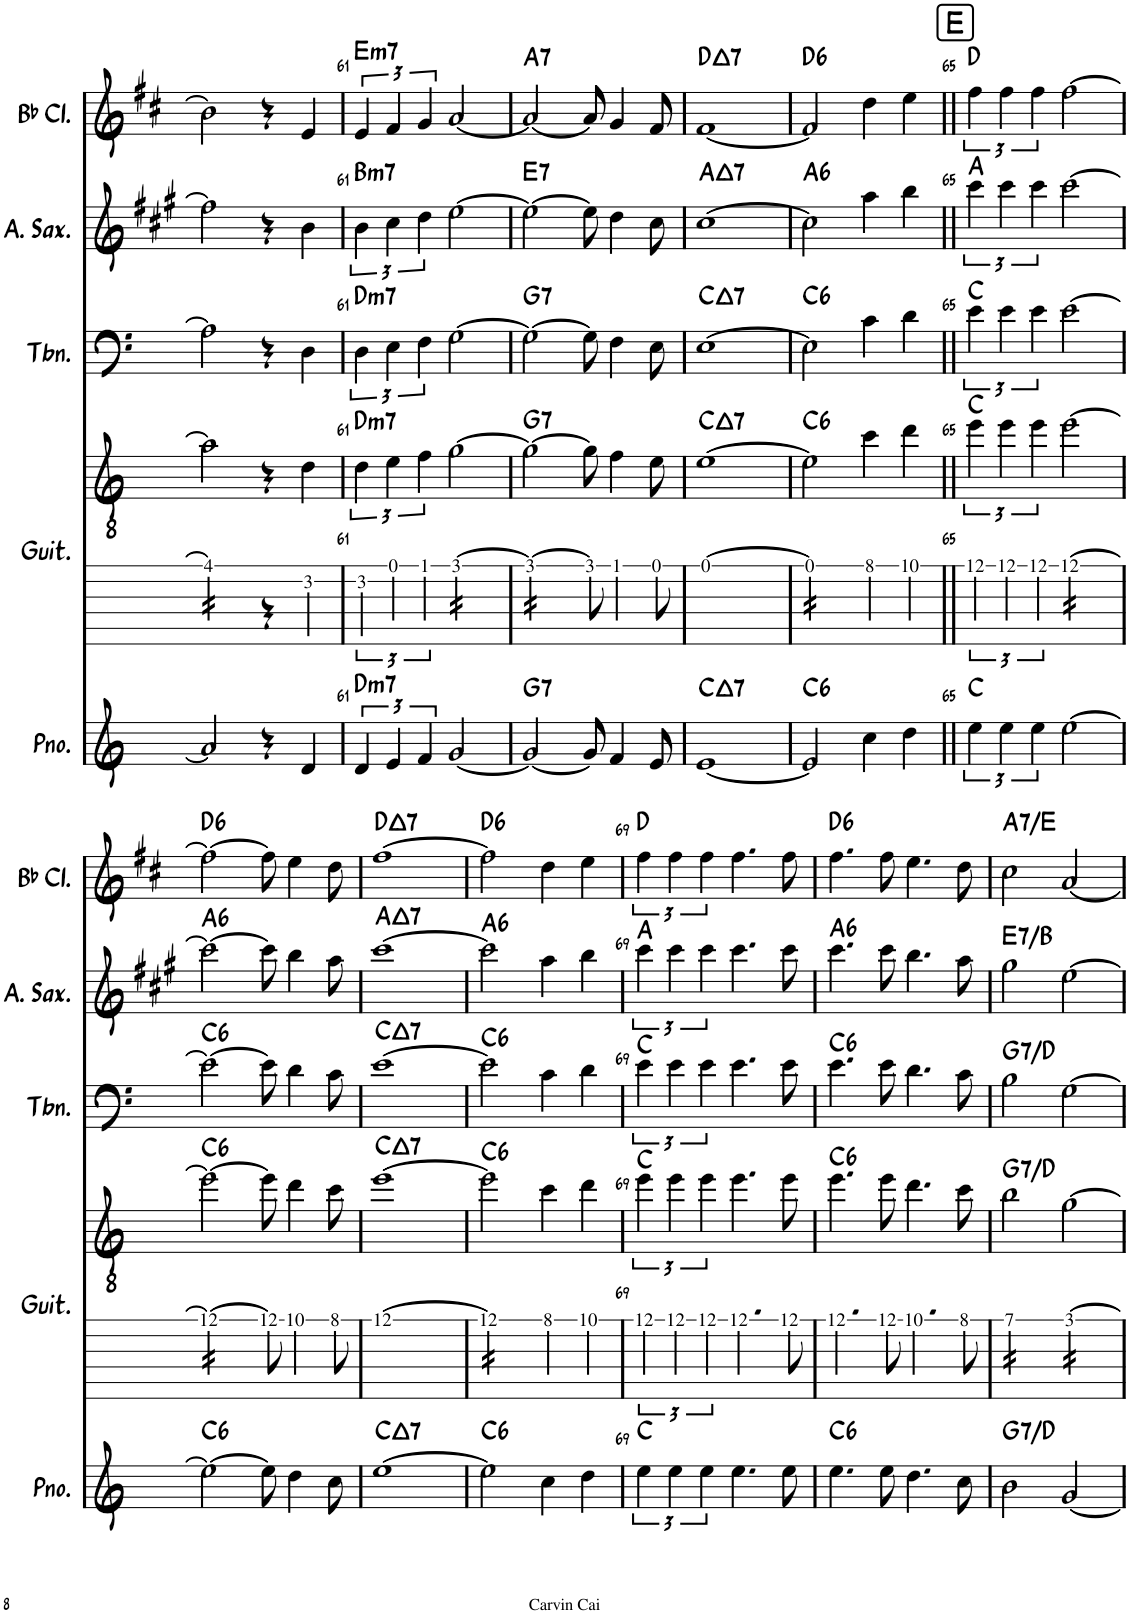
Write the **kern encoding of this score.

**kern	**harte	**kern	**kern	**harte	**kern	**harte	**kern	**harte	**kern	**harte
*part5	*part5	*part4	*part4	*part4	*part3	*part3	*part2	*part2	*part1	*part1
*staff6	*	*staff5	*staff4	*	*staff3	*	*staff2	*	*staff1	*
*I"钢琴	*	*I"原音吉他	*	*	*I"长号	*	*I"中音萨克斯	*	*I"降B调单簧管	*
!!LO:PB:g=z
*clefG2	*	*	*clefGv2	*	*clefF4	*	*clefG2	*	*clefG2	*
*	*	*	*	*	*	*	*Trd5c9	*	*Trd1c2	*
*k[]	*	*k[]	*k[]	*	*k[]	*	*k[f#c#g#]	*	*k[f#c#]	*
*M4/4	*	*M4/4	*M4/4	*	*M4/4	*	*M4/4	*	*M4/4	*
=60	=60	=60	=60	=60	=60	=60	=60	=60	=60	=60
2a-/]	.	2a-\]	2a-\]	.	2A-\]	.	2ff\]	.	2b-\]	.
4r	.	4r	4r	.	4r	.	4r	.	4r	.
4d/	.	4d\	4d\	.	4D\	.	4b\	.	4e/	.
=61	=61	=61	=61	=61	=61	=61	=61	=61	=61	=61
!	!LO:H:kt=m7	!	!	!LO:H:kt=m7	!	!LO:H:kt=m7	!	!LO:H:kt=m7	!	!LO:H:kt=m7
6d/	D:min7	6d\	6d\	D:min7	6D\	D:min7	6b\	B:min7	6e/	E:min7
6e/	.	6e\	6e\	.	6E\	.	6cc#\	.	6f#/	.
6f/	.	6f\	6f\	.	6F\	.	6dd\	.	6g/	.
[2g/	.	[2g\	[2g\	.	[2G\	.	[2ee\	.	[2a/	.
=62	=62	=62	=62	=62	=62	=62	=62	=62	=62	=62
!	!LO:H:kt=7	!	!	!LO:H:kt=7	!	!LO:H:kt=7	!	!LO:H:kt=7	!	!LO:H:kt=7
2g/_	G:7	2g\_	2g\_	G:7	2G\_	G:7	2ee\_	E:7	2a/_	A:7
8g/]	.	8g\]	8g\]	.	8G\]	.	8ee\]	.	8a/]	.
4f/	.	4f\	4f\	.	4F\	.	4dd\	.	4g/	.
8e/	.	8e\	8e\	.	8E\	.	8cc#\	.	8f#/	.
=63	=63	=63	=63	=63	=63	=63	=63	=63	=63	=63
!	!LO:H:kt=7	!	!	!LO:H:kt=7	!	!LO:H:kt=7	!	!LO:H:kt=7	!	!LO:H:kt=7
[1e	C:maj7	[1e	[1e	C:maj7	[1E	C:maj7	[1cc#	A:maj7	[1f#	D:maj7
=64	=64	=64	=64	=64	=64	=64	=64	=64	=64	=64
!	!LO:H:kt=6	!	!	!LO:H:kt=6	!	!LO:H:kt=6	!	!LO:H:kt=6	!	!LO:H:kt=6
2e/]	C:maj6	2e\]	2e\]	C:maj6	2E\]	C:maj6	2cc#\]	A:maj6	2f#/]	D:maj6
4cc\	.	4cc\	4cc\	.	4c\	.	4aa\	.	4dd\	.
4dd\	.	4dd\	4dd\	.	4d\	.	4bb\	.	4ee\	.
!!LO:REH:place=s1:a:B:cj:fs=14:t=E
=65||	=65||	=65||	=65||	=65||	=65||	=65||	=65||	=65||	=65||	=65||
6ee\	C:maj	6ee\	6ee\	C:maj	6e\	C:maj	6ccc#\	A:maj	6ff#\	D:maj
6ee\	.	6ee\	6ee\	.	6e\	.	6ccc#\	.	6ff#\	.
6ee\	.	6ee\	6ee\	.	6e\	.	6ccc#\	.	6ff#\	.
[2ee\	.	[2ee\	[2ee\	.	[2e\	.	[2ccc#\	.	[2ff#\	.
!!LO:LB:g=z
=66	=66	=66	=66	=66	=66	=66	=66	=66	=66	=66
!	!LO:H:kt=6	!	!	!LO:H:kt=6	!	!LO:H:kt=6	!	!LO:H:kt=6	!	!LO:H:kt=6
2ee\_	C:maj6	2ee\_	2ee\_	C:maj6	2e\_	C:maj6	2ccc#\_	A:maj6	2ff#\_	D:maj6
8ee\]	.	8ee\]	8ee\]	.	8e\]	.	8ccc#\]	.	8ff#\]	.
4dd\	.	4dd\	4dd\	.	4d\	.	4bb\	.	4ee\	.
8cc\	.	8cc\	8cc\	.	8c\	.	8aa\	.	8dd\	.
=67	=67	=67	=67	=67	=67	=67	=67	=67	=67	=67
!	!LO:H:kt=7	!	!	!LO:H:kt=7	!	!LO:H:kt=7	!	!LO:H:kt=7	!	!LO:H:kt=7
[1ee	C:maj7	[1ee	[1ee	C:maj7	[1e	C:maj7	[1ccc#	A:maj7	[1ff#	D:maj7
=68	=68	=68	=68	=68	=68	=68	=68	=68	=68	=68
!	!LO:H:kt=6	!	!	!LO:H:kt=6	!	!LO:H:kt=6	!	!LO:H:kt=6	!	!LO:H:kt=6
2ee\]	C:maj6	2ee\]	2ee\]	C:maj6	2e\]	C:maj6	2ccc#\]	A:maj6	2ff#\]	D:maj6
4cc\	.	4cc\	4cc\	.	4c\	.	4aa\	.	4dd\	.
4dd\	.	4dd\	4dd\	.	4d\	.	4bb\	.	4ee\	.
=69	=69	=69	=69	=69	=69	=69	=69	=69	=69	=69
6ee\	C:maj	6ee\	6ee\	C:maj	6e\	C:maj	6ccc#\	A:maj	6ff#\	D:maj
6ee\	.	6ee\	6ee\	.	6e\	.	6ccc#\	.	6ff#\	.
6ee\	.	6ee\	6ee\	.	6e\	.	6ccc#\	.	6ff#\	.
4.ee\	.	4.ee\	4.ee\	.	4.e\	.	4.ccc#\	.	4.ff#\	.
8ee\	.	8ee\	8ee\	.	8e\	.	8ccc#\	.	8ff#\	.
=70	=70	=70	=70	=70	=70	=70	=70	=70	=70	=70
!	!LO:H:kt=6	!	!	!LO:H:kt=6	!	!LO:H:kt=6	!	!LO:H:kt=6	!	!LO:H:kt=6
4.ee\	C:maj6	4.ee\	4.ee\	C:maj6	4.e\	C:maj6	4.ccc#\	A:maj6	4.ff#\	D:maj6
8ee\	.	8ee\	8ee\	.	8e\	.	8ccc#\	.	8ff#\	.
4.dd\	.	4.dd\	4.dd\	.	4.d\	.	4.bb\	.	4.ee\	.
8cc\	.	8cc\	8cc\	.	8c\	.	8aa\	.	8dd\	.
=71	=71	=71	=71	=71	=71	=71	=71	=71	=71	=71
!	!LO:H:kt=7	!	!	!LO:H:kt=7	!	!LO:H:kt=7	!	!LO:H:kt=7	!	!LO:H:kt=7
2b\	G:7/5	2b\	2b\	G:7/5	2B\	G:7/5	2gg#\	E:7/5	2cc#\	A:7/5
[2g/	.	[2g\	[2g\	.	[2G\	.	[2ee\	.	[2a/	.
=	=	=	=	=	=	=	=	=	=	=
*-	*-	*-	*-	*-	*-	*-	*-	*-	*-	*-
